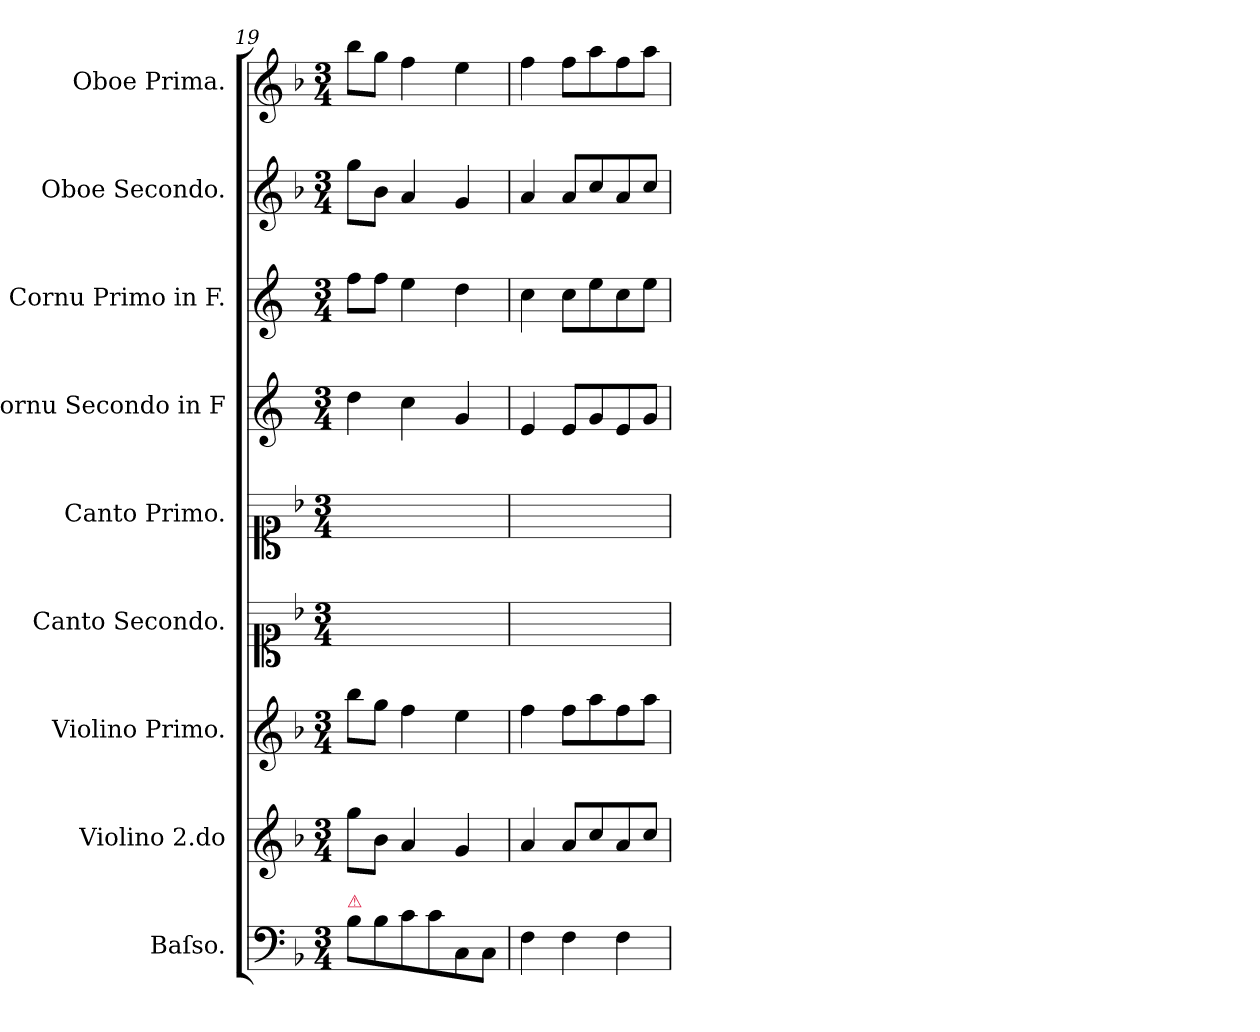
**kern	**kern	**kern	**kern	**kern	**kern	**kern	**kern	**kern
*part9	*part8	*part7	*part6	*part5	*part4	*part3	*part2	*part1
*staff9	*staff8	*staff7	*staff6	*staff5	*staff4	*staff3	*staff2	*staff1
*I"Baſso.	*I"Violino 2.do	*I"Violino Primo.	*I"Canto Secondo.	*I"Canto Primo.	*I"Cornu Secondo in F	*I"Cornu Primo in F.	*I"Oboe Secondo.	*I"Oboe Prima.
*I'B	*	*I'Vn I	*	*	*	*I'Cor I in F	*	*I'Ob I
*clefF4	*clefG2	*clefG2	*clefC1	*clefC1	*clefG2	*clefG2	*clefG2	*clefG2
*	*	*	*	*	*ITrd4c7	*ITrd4c7	*	*
*k[b-]	*k[b-]	*k[b-]	*k[b-]	*k[b-]	*k[b-]	*k[b-]	*k[b-]	*k[b-]
*F:	*F:	*F:	*F:	*F:	*	*	*F:	*F:
*M3/4	*M3/4	*M3/4	*M3/4	*M3/4	*M3/4	*M3/4	*M3/4	*M3/4
=19	=19	=19	=19	=19	=19	=19	=19	=19
!LO:TX:a:color=crimson:t=⚠	!	!	!	!	!	!	!	!
8B-\L	8gg\L	8bb-\L	2.ryy	2.ryy	4g\	8b-\L	8gg\L	8bb-\L
8B-\	8b-\J	8gg\J	.	.	.	8b-\J	8b-\J	8gg\J
8c\	4a/	4ff\	.	.	4f\	4a\	4a/	4ff\
8c\	.	.	.	.	.	.	.	.
8C/	4g/	4ee\	.	.	4c/	4g\	4g/	4ee\
8C/J	.	.	.	.	.	.	.	.
=20	=20	=20	=20	=20	=20	=20	=20	=20
4F\	4a/	4ff\	2.ryy	2.ryy	4A/	4f\	4a/	4ff\
4F\	8a/L	8ff\L	.	.	8A/L	8f\L	8a/L	8ff\L
.	8cc/	8aa\	.	.	8c/	8a\	8cc/	8aa\
4F\	8a/	8ff\	.	.	8A/	8f\	8a/	8ff\
.	8cc/J	8aa\J	.	.	8c/J	8a\J	8cc/J	8aa\J
=	=	=	=	=	=	=	=	=
*-	*-	*-	*-	*-	*-	*-	*-	*-
